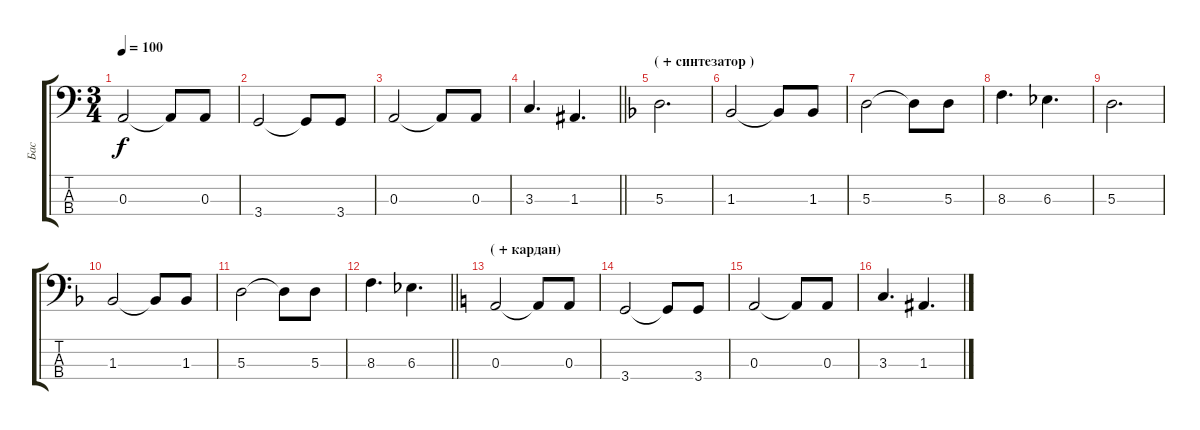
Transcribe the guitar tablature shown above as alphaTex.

\track ("Бас" "Бас") {instrument electricbasspick}
\staff {score tabs}
\tuning (G2 D2 A1 E1) {hide}
\ts (3 4)
\tempo 100
\clef f4
\ks aminor
0.3.2{dy f instrument electricbasspick} 0.3{t}.8 0.3.8 |
3.4.2{instrument electricbasspick} 3.4{t}.8 3.4.8 |
0.3.2{instrument electricbasspick} 0.3{t}.8 0.3.8 |
\barLineRight lightlight
3.3.4{d} 1.3.4{d} |
\section ("" "( + синтезатор )")
\ks dminor
5.3.2{d instrument electricbasspick} |
1.3.2{instrument electricbasspick} 1.3{t}.8 1.3.8 |
5.3.2{instrument electricbasspick} 5.3{t}.8 5.3.8 |
8.3.4{d} 6.3.4{d} |
5.3.2{d instrument electricbasspick} |
1.3.2{instrument electricbasspick} 1.3{t}.8 1.3.8 |
5.3.2{instrument electricbasspick} 5.3{t}.8 5.3.8 |
\barLineRight lightlight
8.3.4{d} 6.3.4{d} |
\section ("" "( + кардан)")
\ks aminor
0.3.2{instrument electricbasspick} 0.3{t}.8 0.3.8 |
3.4.2{instrument electricbasspick} 3.4{t}.8 3.4.8 |
0.3.2{instrument electricbasspick} 0.3{t}.8 0.3.8 |
3.3.4{d} 1.3.4{d}
